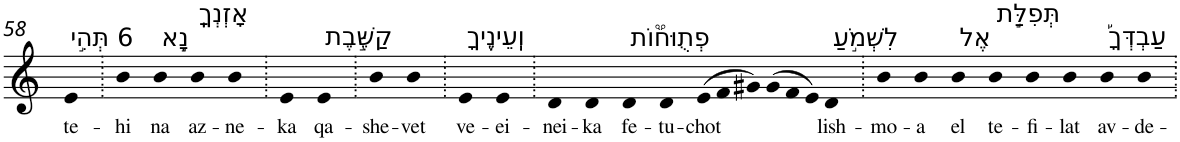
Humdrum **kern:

**kern	**text
*part1	*part1
*staff1	*staff1
*I"Piano	*
*I'Pno	*
!!LO:PB:g=z
*clefG2	*
*k[]	*
=58	=58
!LO:TX:a:t=6 תְּהִ֣י	!
!	!LO:LY:b
4e	te-
=59.	=59.
!	!LO:LY:b
4b	-hi
!LO:TX:a:t=נָ֣א	!
!	!LO:LY:b
4b	na
!LO:TX:a:t=אָזְנְךָֽ	!
!	!LO:LY:b
4b	az-
!	!LO:LY:b
4b	-ne-
=60.	=60.
!	!LO:LY:b
4e	-ka
!LO:TX:a:t=קַשֶּׁ֣בֶת	!
!	!LO:LY:b
4e	qa-
=61.	=61.
!	!LO:LY:b
4b	-she-
!	!LO:LY:b
4b	-vet
=62.	=62.
!LO:TX:a:t=וְֽעֵינֶ֪יךָ	!
!	!LO:LY:b
4e	ve-
!	!LO:LY:b
4e	-ei-
=63.	=63.
!	!LO:LY:b
4d	-nei-
!	!LO:LY:b
4d	-ka
!LO:TX:a:t=פְתֻוּח֟וֹת	!
!	!LO:LY:b
4d	fe-
!	!LO:LY:b
4d	-tu-
*Xtuplet	*
!	!LO:LY:b
(>12e	-chot
12f	.
12g#X)	.
(>12g#	.
12f	.
12e)	.
!LO:TX:a:t=לִשְׁמֹ֣עַ	!
!	!LO:LY:b
4d	lish-
=64.	=64.
!	!LO:LY:b
4b	-mo-
!	!LO:LY:b
4b	-a
!LO:TX:a:t=אֶל	!
!	!LO:LY:b
4b	el
!LO:TX:a:t=תְּפִלַּ֣ת	!
!	!LO:LY:b
4b	te-
!	!LO:LY:b
4b	-fi-
!	!LO:LY:b
4b	-lat
!LO:TX:a:t=עַבְדְּךָ֡	!
!	!LO:LY:b
4b	av-
!	!LO:LY:b
4b	-de-
=.	=.
*-	*-
